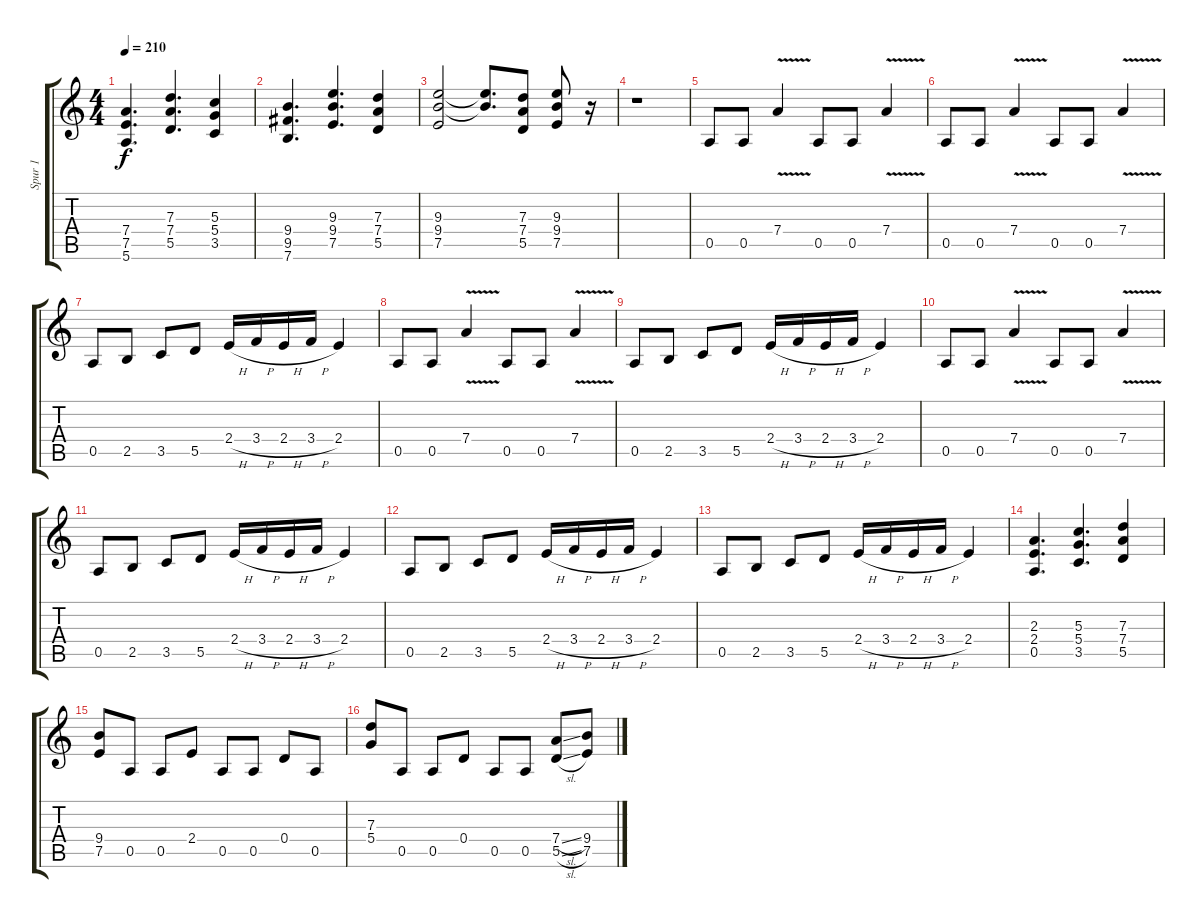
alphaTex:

\track ("Spur 1" "Spur 1") {instrument distortionguitar}
\staff {score tabs}
\tuning (E4 B3 G3 D3 A2 E2) {hide}
\ts (4 4)
\tempo 210
\clef g2
\ks c
(7.4 7.5 5.6).4{d dy f} (7.3 7.4 5.5).4{d} (5.3 5.4 3.5).4 |
(9.4 9.5 7.6).4{d} (9.3 9.4 7.5).4{d} (7.3 7.4 5.5).4 |
(9.3 9.4 7.5).2 (9.3{t} 9.4{t}).8{d} (7.3 7.4 5.5).8 (9.3 9.4 7.5).8 r.16 |
r.1 |
0.5.8 0.5.8 7.4{v}.4 0.5.8 0.5.8 7.4{v}.4 |
0.5.8 0.5.8 7.4{v}.4 0.5.8 0.5.8 7.4{v}.4 |
0.5.8 2.5.8 3.5.8 5.5.8 2.4{h}.16 3.4{h}.16 2.4{h}.16 3.4{h}.16 2.4.4 |
0.5.8 0.5.8 7.4{v}.4 0.5.8 0.5.8 7.4{v}.4 |
0.5.8 2.5.8 3.5.8 5.5.8 2.4{h}.16 3.4{h}.16 2.4{h}.16 3.4{h}.16 2.4.4 |
0.5.8 0.5.8 7.4{v}.4 0.5.8 0.5.8 7.4{v}.4 |
0.5.8 2.5.8 3.5.8 5.5.8 2.4{h}.16 3.4{h}.16 2.4{h}.16 3.4{h}.16 2.4.4 |
0.5.8 2.5.8 3.5.8 5.5.8 2.4{h}.16 3.4{h}.16 2.4{h}.16 3.4{h}.16 2.4.4 |
0.5.8 2.5.8 3.5.8 5.5.8 2.4{h}.16 3.4{h}.16 2.4{h}.16 3.4{h}.16 2.4.4 |
(2.3 2.4 0.5).4{d} (5.3 5.4 3.5).4{d} (7.3 7.4 5.5).4 |
(9.4 7.5).8 0.5.8 0.5.8 2.4.8 0.5.8 0.5.8 0.4.8 0.5.8 |
(7.3 5.4).8 0.5.8 0.5.8 0.4.8 0.5.8 0.5.8 (7.4{sl} 5.5{sl}).8 (9.4 7.5).8
